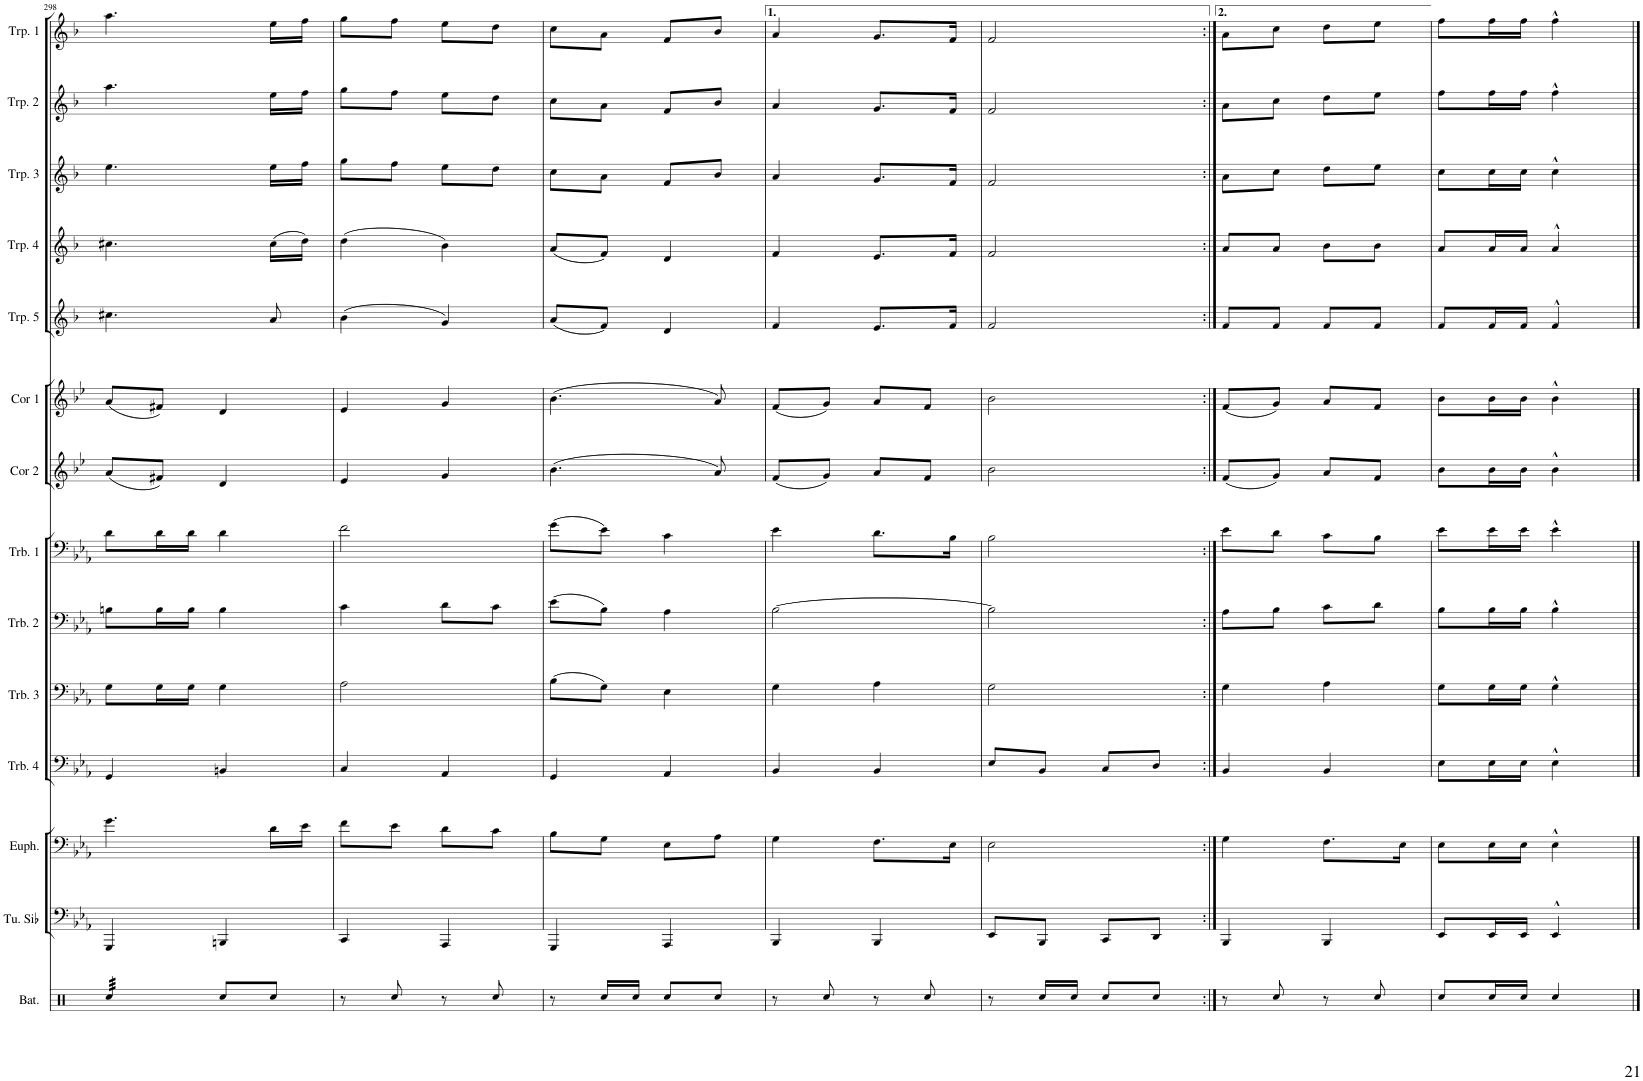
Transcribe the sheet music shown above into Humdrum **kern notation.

**kern	**kern	**kern	**kern	**kern	**kern	**kern	**kern	**kern	**kern	**kern	**kern	**kern	**kern
*part14	*part13	*part12	*part11	*part10	*part9	*part8	*part7	*part6	*part5	*part4	*part3	*part2	*part1
*staff14	*staff13	*staff12	*staff11	*staff10	*staff9	*staff8	*staff7	*staff6	*staff5	*staff4	*staff3	*staff2	*staff1
*I"Batterie	*I"Tuba en Sib	*I"Euphonium	*I"Trombone 4	*I"Trombone 3	*I"Trombone 2	*I"Trombone 1	*I"Cor 2	*I"Cor 1	*I"Trompette 5	*I"Trompette 4	*I"Trompette 3	*I"Trompette 2	*I"Trompette 1
*I'Bat.	*I'Tu. Sib	*I'Euph.	*I'Trb. 4	*I'Trb. 3	*I'Trb. 2	*I'Trb. 1	*I'Cor 2	*I'Cor 1	*I'Trp. 5	*I'Trp. 4	*I'Trp. 3	*I'Trp. 2	*I'Trp. 1
!!LO:PB:g=z
*clefX	*clefF4	*clefF4	*clefF4	*clefF4	*clefF4	*clefF4	*clefG2	*clefG2	*clefG2	*clefG2	*clefG2	*clefG2	*clefG2
*	*	*	*	*	*	*	*Trd4c7	*Trd4c7	*Trd1c2	*Trd1c2	*Trd1c2	*Trd1c2	*Trd1c2
*k[]	*k[b-e-a-]	*k[b-e-a-]	*k[b-e-a-]	*k[b-e-a-]	*k[b-e-a-]	*k[b-e-a-]	*k[b-e-]	*k[b-e-]	*k[b-]	*k[b-]	*k[b-]	*k[b-]	*k[b-]
*M2/4	*M2/4	*M2/4	*M2/4	*M2/4	*M2/4	*M2/4	*M2/4	*M2/4	*M2/4	*M2/4	*M2/4	*M2/4	*M2/4
=298	=298	=298	=298	=298	=298	=298	=298	=298	=298	=298	=298	=298	=298
*tremolo	*	*	*	*	*	*	*	*	*	*	*	*	*
32Rcc/LLL	4GGG/	4.g\	4GG/	8G\L	8Bn\L	8d\L	(8a/L	(8a/L	4.cc#X\	4.cc#X\	4.ee\	4.aa\	4.aa\
32Rcc/	.	.	.	.	.	.	.	.	.	.	.	.	.
32Rcc/	.	.	.	.	.	.	.	.	.	.	.	.	.
32Rcc/	.	.	.	.	.	.	.	.	.	.	.	.	.
32Rcc/	.	.	.	16G\L	16B\L	16d\L	8f#X/J)	8f#X/J)	.	.	.	.	.
32Rcc/	.	.	.	.	.	.	.	.	.	.	.	.	.
32Rcc/	.	.	.	16G\JJ	16B\JJ	16d\JJ	.	.	.	.	.	.	.
32Rcc/JJJ	.	.	.	.	.	.	.	.	.	.	.	.	.
*Xtremolo	*	*	*	*	*	*	*	*	*	*	*	*	*
8Rcc/L	4BBBn/	.	4BBn/	4G\	4B\	4d\	4d/	4d/	.	.	.	.	.
8Rcc/J	.	16d\LL	.	.	.	.	.	.	8a/	(16cc#\LL	16ee\LL	16ee\LL	16ee\LL
.	.	16e-\JJ	.	.	.	.	.	.	.	16dd\JJ)	16ff\JJ	16ff\JJ	16ff\JJ
=299	=299	=299	=299	=299	=299	=299	=299	=299	=299	=299	=299	=299	=299
8r	4CC/	8f\L	4C/	2A-\	4c\	2f\	4e-/	4e-/	(4b-\	(4dd\	8gg\L	8gg\L	8gg\L
8Rcc/	.	8e-\J	.	.	.	.	.	.	.	.	8ff\J	8ff\J	8ff\J
8r	4AAA-/	8d\L	4AA-/	.	8d\L	.	4g/	4g/	4g/)	4b-\)	8ee\L	8ee\L	8ee\L
8Rcc/	.	8c\J	.	.	8c\J	.	.	.	.	.	8dd\J	8dd\J	8dd\J
=300	=300	=300	=300	=300	=300	=300	=300	=300	=300	=300	=300	=300	=300
8r	4GGG/	8B-\L	4GG/	(8B-\L	(8e-\L	(8g\L	(4.b-\	(4.b-\	(8a/L	(8a/L	8cc\L	8cc\L	8cc\L
16Rcc/LL	.	8G\J	.	8G\J)	8B-\J)	8e-\J)	.	.	8f/J)	8f/J)	8a\J	8a\J	8a\J
16Rcc/JJ	.	.	.	.	.	.	.	.	.	.	.	.	.
8Rcc/L	4AAA-/	8E-\L	4AA-/	4E-\	4A-\	4c\	.	.	4d/	4d/	8f/L	8f/L	8f/L
8Rcc/J	.	8A-\J	.	.	.	.	8a/)	8a/)	.	.	8b-/J	8b-/J	8b-/J
=301	=301	=301	=301	=301	=301	=301	=301	=301	=301	=301	=301	=301	=301
8r	4BBB-/	4G\	4BB-/	4G\	[2B-\	4e-\	(8f/L	(8f/L	4f/	4f/	4a/	4a/	4a/
8Rcc/	.	.	.	.	.	.	8g/J)	8g/J)	.	.	.	.	.
8r	4BBB-/	8.F\L	4BB-/	4A-\	.	8.d\L	8a/L	8a/L	8.e/L	8.e/L	8.g/L	8.g/L	8.g/L
8Rcc/	.	.	.	.	.	.	8f/J	8f/J	.	.	.	.	.
.	.	16E-\Jk	.	.	.	16B-\Jk	.	.	16f/Jk	16f/Jk	16f/Jk	16f/Jk	16f/Jk
=302	=302	=302	=302	=302	=302	=302	=302	=302	=302	=302	=302	=302	=302
8r	8EE-/L	2E-\	8E-/L	2G\	2B-\]	2B-\	2b-\	2b-\	2f/	2f/	2f/	2f/	2f/
16Rcc/LL	8BBB-/J	.	8BB-/J	.	.	.	.	.	.	.	.	.	.
16Rcc/JJ	.	.	.	.	.	.	.	.	.	.	.	.	.
8Rcc/L	8CC/L	.	8C/L	.	.	.	.	.	.	.	.	.	.
8Rcc/J	8DD/J	.	8D/J	.	.	.	.	.	.	.	.	.	.
=303:|!	=303:|!	=303:|!	=303:|!	=303:|!	=303:|!	=303:|!	=303:|!	=303:|!	=303:|!	=303:|!	=303:|!	=303:|!	=303:|!
8r	4BBB-/	4G\	4BB-/	4G\	8A-\L	8e-\L	(8f/L	(8f/L	8f/L	8a/L	8a\L	8a\L	8a\L
8Rcc/	.	.	.	.	8B-\J	8d\J	8g/J)	8g/J)	8f/J	8a/J	8cc\J	8cc\J	8cc\J
8r	4BBB-/	8.F\L	4BB-/	4A-\	8c\L	8c\L	8a/L	8a/L	8f/L	8b-\L	8dd\L	8dd\L	8dd\L
8Rcc/	.	.	.	.	8d\J	8B-\J	8f/J	8f/J	8f/J	8b-\J	8ee\J	8ee\J	8ee\J
.	.	16E-\Jk	.	.	.	.	.	.	.	.	.	.	.
=304	=304	=304	=304	=304	=304	=304	=304	=304	=304	=304	=304	=304	=304
8Rcc/L	8EE-/L	8E-\L	8E-\L	8G\L	8B-\L	8e-\L	8b-\L	8b-\L	8f/L	8a/L	8cc\L	8ff\L	8ff\L
16Rcc/L	16EE-/L	16E-\L	16E-\L	16G\L	16B-\L	16e-\L	16b-\L	16b-\L	16f/L	16a/L	16cc\L	16ff\L	16ff\L
16Rcc/JJ	16EE-/JJ	16E-\JJ	16E-\JJ	16G\JJ	16B-\JJ	16e-\JJ	16b-\JJ	16b-\JJ	16f/JJ	16a/JJ	16cc\JJ	16ff\JJ	16ff\JJ
4Rcc/	4EE-^^/	4E-^^\	4E-^^\	4G^^\	4B-^^\	4e-^^\	4b-^^\	4b-^^\	4f^^/	4a^^/	4cc^^\	4ff^^\	4ff^^\
==	==	==	==	==	==	==	==	==	==	==	==	==	==
*-	*-	*-	*-	*-	*-	*-	*-	*-	*-	*-	*-	*-	*-
